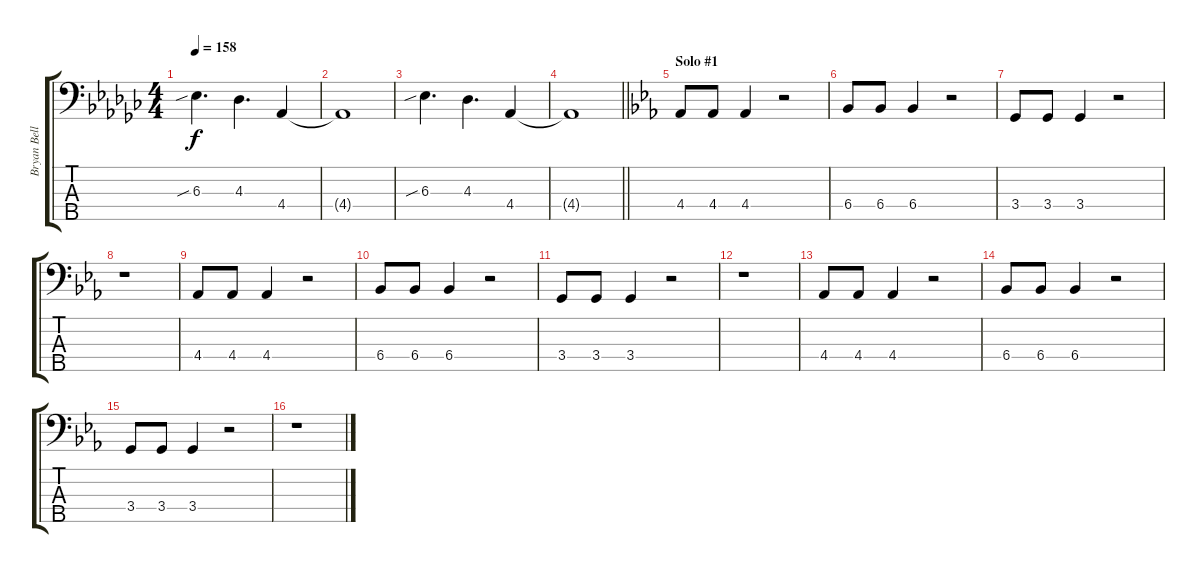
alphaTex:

\track ("Bryan Beller (Bass)" "Bryan Bell") {instrument electricbassfinger}
\staff {score tabs}
\tuning (G2 D2 A1 E1 B0) {hide}
\ts (4 4)
\tempo 158
\clef f4
\ks gb
6.3{sib}.4{d dy f} 4.3.4{d} 4.4.4 |
4.4{t}.1 |
6.3{sib}.4{d} 4.3.4{d} 4.4.4 |
\barLineRight lightlight
4.4{t}.1 |
\section ("" "Solo #1")
\ks eb
4.4.8 4.4.8 4.4.4 r.2 |
6.4.8 6.4.8 6.4.4 r.2 |
3.4.8 3.4.8 3.4.4 r.2 |
r.1 |
4.4.8 4.4.8 4.4.4 r.2 |
6.4.8 6.4.8 6.4.4 r.2 |
3.4.8 3.4.8 3.4.4 r.2 |
r.1 |
4.4.8 4.4.8 4.4.4 r.2 |
6.4.8 6.4.8 6.4.4 r.2 |
3.4.8 3.4.8 3.4.4 r.2 |
r.1
